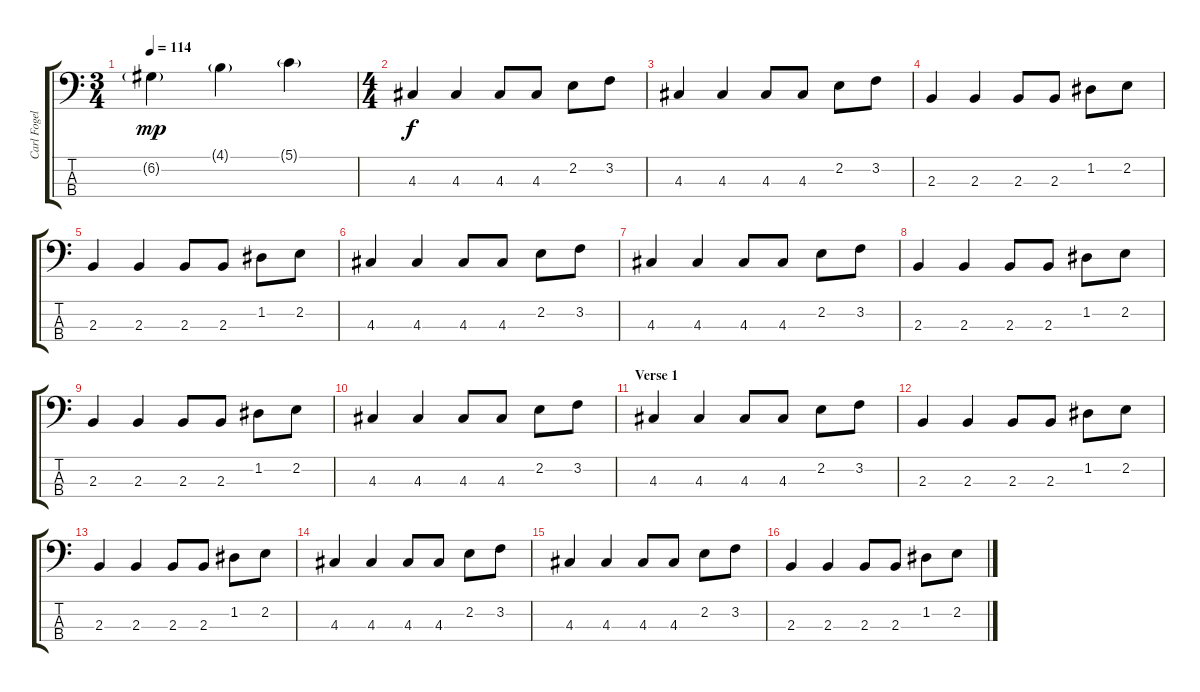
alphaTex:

\track ("Carl Fogelklou - Bass" "Carl Fogel") {instrument electricbassfinger}
\staff {score tabs}
\tuning (G2 D2 A1 E1) {hide}
\ts (3 4)
\tempo 114
\clef f4
\ks c
6.2{g}.4{dy mp instrument electricbassfinger} 4.1{g}.4 5.1{g}.4 |
\ts (4 4)
4.3.4{dy f} 4.3.4 4.3.8 4.3.8 2.2.8 3.2.8 |
4.3.4 4.3.4 4.3.8 4.3.8 2.2.8 3.2.8 |
2.3.4 2.3.4 2.3.8 2.3.8 1.2.8 2.2.8 |
2.3.4 2.3.4 2.3.8 2.3.8 1.2.8 2.2.8 |
4.3.4 4.3.4 4.3.8 4.3.8 2.2.8 3.2.8 |
4.3.4 4.3.4 4.3.8 4.3.8 2.2.8 3.2.8 |
2.3.4 2.3.4 2.3.8 2.3.8 1.2.8 2.2.8 |
2.3.4 2.3.4 2.3.8 2.3.8 1.2.8 2.2.8 |
4.3.4 4.3.4 4.3.8 4.3.8 2.2.8 3.2.8 |
\section ("" "Verse 1")
4.3.4 4.3.4 4.3.8 4.3.8 2.2.8 3.2.8 |
2.3.4 2.3.4 2.3.8 2.3.8 1.2.8 2.2.8 |
2.3.4 2.3.4 2.3.8 2.3.8 1.2.8 2.2.8 |
4.3.4 4.3.4 4.3.8 4.3.8 2.2.8 3.2.8 |
4.3.4 4.3.4 4.3.8 4.3.8 2.2.8 3.2.8 |
2.3.4 2.3.4 2.3.8 2.3.8 1.2.8 2.2.8
